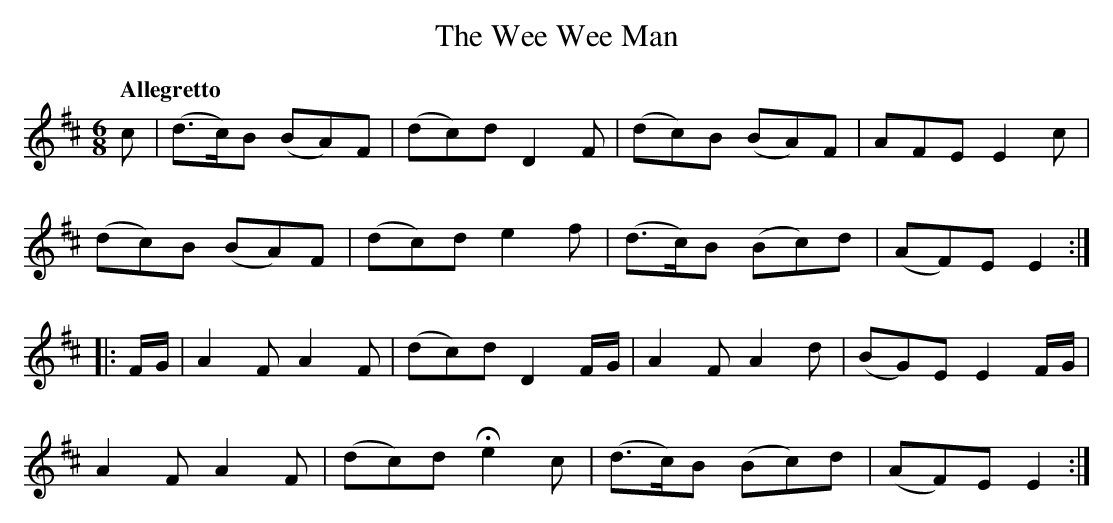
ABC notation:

X:1
T:Wee Wee Man, The
M:6/8
L:1/8
Q:"Allegretto"
K:D
c|(d>c)B (BA)F|(dc)d D2F|(dc)B (BA)F|AFE E2c|
(dc)B (BA)F|(dc)d e2f|(d>c)B (Bc)d|(AF)E E2:|
|:F/G/|A2F A2F|(dc)d D2 F/G/|A2F A2d|(BG)E E2 F/G/|
A2F A2F|(dc)d !fermata!e2c|(d>c)B (Bc)d|(AF)E E2:|
